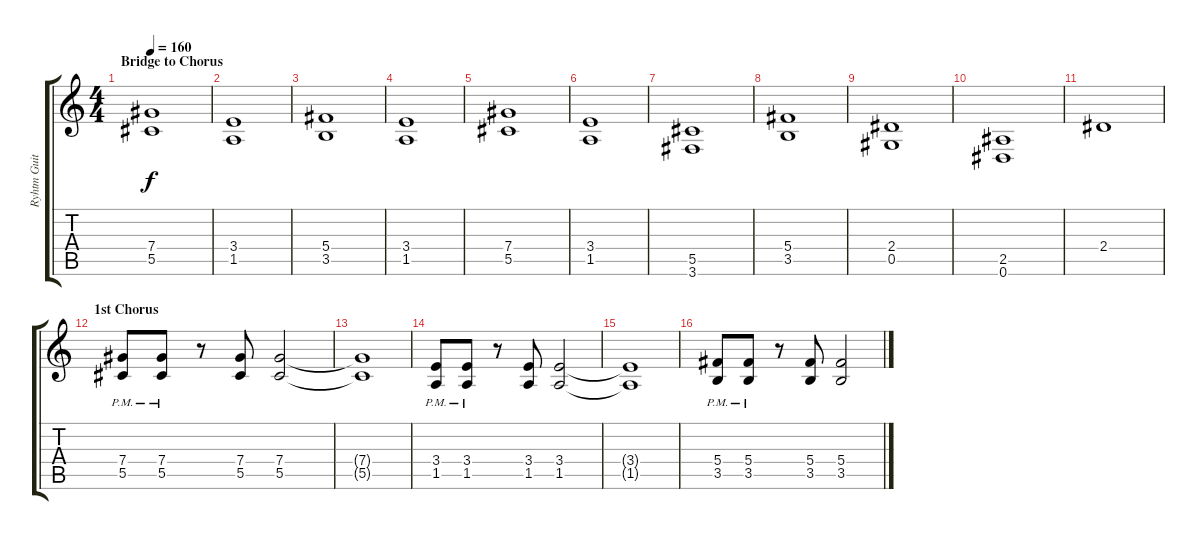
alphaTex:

\track ("Ryhtm Guitar (Eduardo Kawanaka)" "Ryhtm Guit") {instrument overdrivenguitar}
\staff {score tabs}
\tuning (Eb4 Bb3 Gb3 Db3 Ab2 Eb2) {hide}
\ts (4 4)
\section ("" "Bridge to Chorus")
\tempo 160
\clef g2
\ks c
(7.4 5.5).1{dy f} |
(3.4 1.5).1 |
(5.4 3.5).1 |
(3.4 1.5).1 |
(7.4 5.5).1 |
(3.4 1.5).1 |
(5.5 3.6).1 |
(5.4 3.5).1 |
(2.4 0.5).1 |
(2.5 0.6).1 |
2.4.1 |
\section ("" "1st Chorus")
(7.4 5.5{pm}).8 (7.4 5.5{pm}).8 r.8 (7.4 5.5).8 (7.4 5.5).2 |
(7.4{t} 5.5{t}).1 |
(3.4 1.5{pm}).8 (3.4 1.5{pm}).8 r.8 (3.4 1.5).8 (3.4 1.5).2 |
(3.4{t} 1.5{t}).1 |
(5.4 3.5{pm}).8 (5.4 3.5{pm}).8 r.8 (5.4 3.5).8 (5.4 3.5).2
